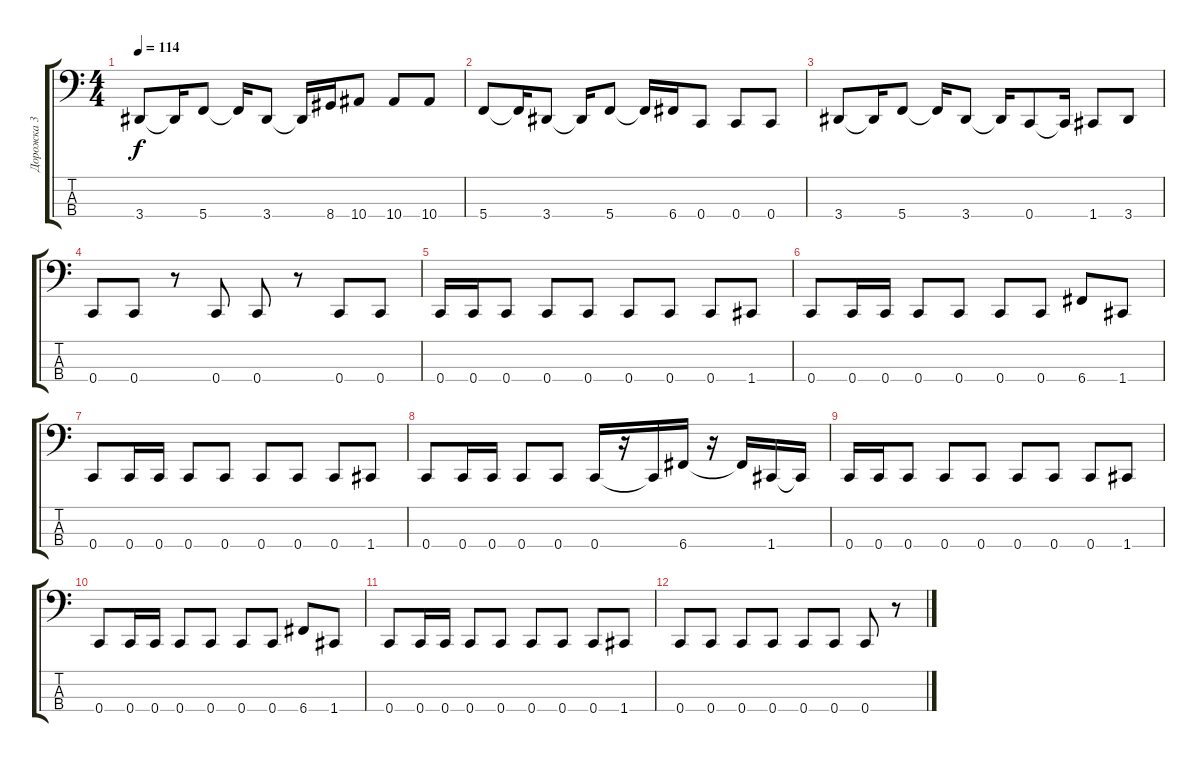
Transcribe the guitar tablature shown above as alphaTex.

\track ("Дорожка 3" "Дорожка 3") {instrument electricbassfinger}
\staff {score tabs}
\tuning (F2 C2 G1 C1) {hide}
\ts (4 4)
\tempo 114
\clef f4
\ks c
3.4.8{dy f} 3.4{t}.16 5.4.8 5.4{t}.16 3.4.8 3.4{t}.16 8.4.16 10.4.8 10.4.8 10.4.8 |
5.4.8 5.4{t}.16 3.4.8 3.4{t}.16 5.4.8 5.4{t}.16 6.4.16 0.4.8 0.4.8 0.4.8 |
3.4.8 3.4{t}.16 5.4.8 5.4{t}.16 3.4.8 3.4{t}.16 0.4.8 0.4{t}.16 1.4.8 3.4.8 |
0.4.8 0.4.8 r.8 0.4.8 0.4.8 r.8 0.4.8 0.4.8 |
0.4.16 0.4.16 0.4.8 0.4.8 0.4.8 0.4.8 0.4.8 0.4.8 1.4.8 |
0.4.8 0.4.16 0.4.16 0.4.8 0.4.8 0.4.8 0.4.8 6.4.8 1.4.8 |
0.4.8 0.4.16 0.4.16 0.4.8 0.4.8 0.4.8 0.4.8 0.4.8 1.4.8 |
0.4.8 0.4.16 0.4.16 0.4.8 0.4.8 0.4.16 r.16 0.4{t}.16 6.4.16 r.16 6.4{t}.16 1.4.16 1.4{t}.16 |
0.4.16 0.4.16 0.4.8 0.4.8 0.4.8 0.4.8 0.4.8 0.4.8 1.4.8 |
0.4.8 0.4.16 0.4.16 0.4.8 0.4.8 0.4.8 0.4.8 6.4.8 1.4.8 |
0.4.8 0.4.16 0.4.16 0.4.8 0.4.8 0.4.8 0.4.8 0.4.8 1.4.8 |
0.4.8 0.4.8 0.4.8 0.4.8 0.4.8 0.4.8 0.4.8 r.8
